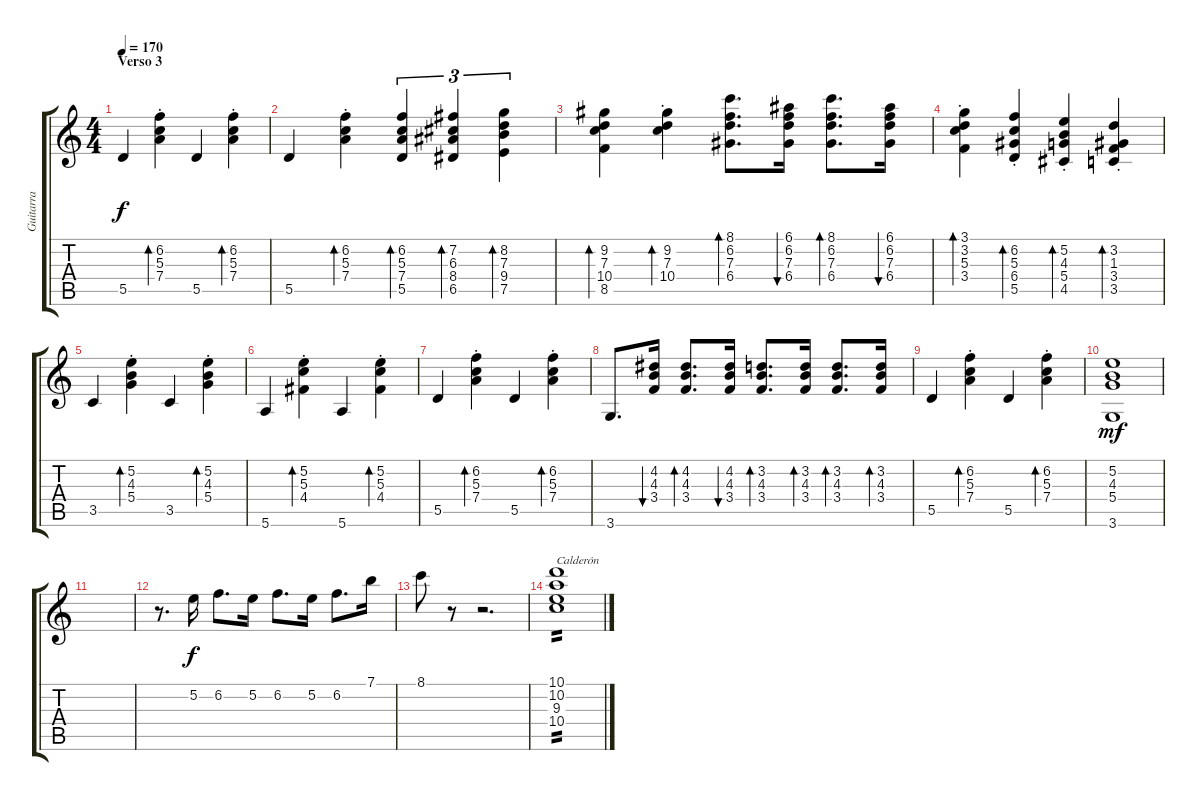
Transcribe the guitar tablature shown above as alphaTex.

\track ("Guitarra" "Guitarra") {instrument electricguitarjazz}
\staff {score tabs}
\tuning (E4 B3 G3 D3 A2 E2) {hide}
\ts (4 4)
\section ("" "Verso 3")
\tempo 170
\clef g2
\ks c
5.5.4{dy f} (6.2{st} 5.3{st} 7.4{st}).4{bd 60} 5.5.4 (6.2{st} 5.3{st} 7.4{st}).4{bd 60} |
5.5.4 (6.2{st} 5.3{st} 7.4{st}).4{bd 60} (6.2 5.3 7.4 5.5).4{tu (3 2) bd 60} (7.2 6.3 8.4 6.5).4{tu (3 2) bd 60} (8.2 7.3 9.4 7.5).4{tu (3 2) bd 60} |
(9.2 7.3 10.4 8.5).4{bd 60} (9.2{st} 7.3{st} 10.4{st}).4{bd 60} (8.1 6.2 7.3 6.4).8{d bd 60} (6.1 6.2 7.3 6.4).16{bu 60} (8.1 6.2 7.3 6.4).8{d bd 60} (6.1 6.2 7.3 6.4).16{bu 60} |
(3.1{st} 3.2{st} 5.3{st} 3.4{st}).4{bd 60} (6.2{st} 5.3{st} 6.4{st} 5.5{st}).4{bd 60} (5.2{st} 4.3{st} 5.4{st} 4.5{st}).4{bd 60} (3.2{st} 1.3{st} 3.4{st} 3.5{st}).4{bd 60} |
3.5.4 (5.2{st} 4.3{st} 5.4{st}).4{bd 60} 3.5.4 (5.2{st} 4.3{st} 5.4{st}).4{bd 60} |
5.6.4 (5.2{st} 5.3{st} 4.4{st}).4{bd 60} 5.6.4 (5.2{st} 5.3{st} 4.4{st}).4{bd 60} |
5.5.4 (6.2{st} 5.3{st} 7.4{st}).4{bd 60} 5.5.4 (6.2{st} 5.3{st} 7.4{st}).4{bd 60} |
3.6.8{d} (4.2 4.3 3.4).16{bu 60} (4.2 4.3 3.4).8{d bd 60} (4.2 4.3 3.4).16{bu 60} (3.2 4.3 3.4).8{d bd 60} (3.2 4.3 3.4).16{bd 60} (3.2 4.3 3.4).8{d bd 60} (3.2 4.3 3.4).16{bd 60} |
5.5.4 (6.2{st} 5.3{st} 7.4{st}).4{bd 60} 5.5.4 (6.2{st} 5.3{st} 7.4{st}).4{bd 60} |
(5.2 4.3 5.4 3.6).1{dy mf} |
|
r.8{d} 5.2.16{dy f} 6.2.8{d} 5.2.16 6.2.8{d} 5.2.16 6.2.8{d} 7.1.16 |
8.1.8 r.8 r.2{d} |
(10.1 10.2 9.3 10.4).1{txt "Calderón" tp 2}
